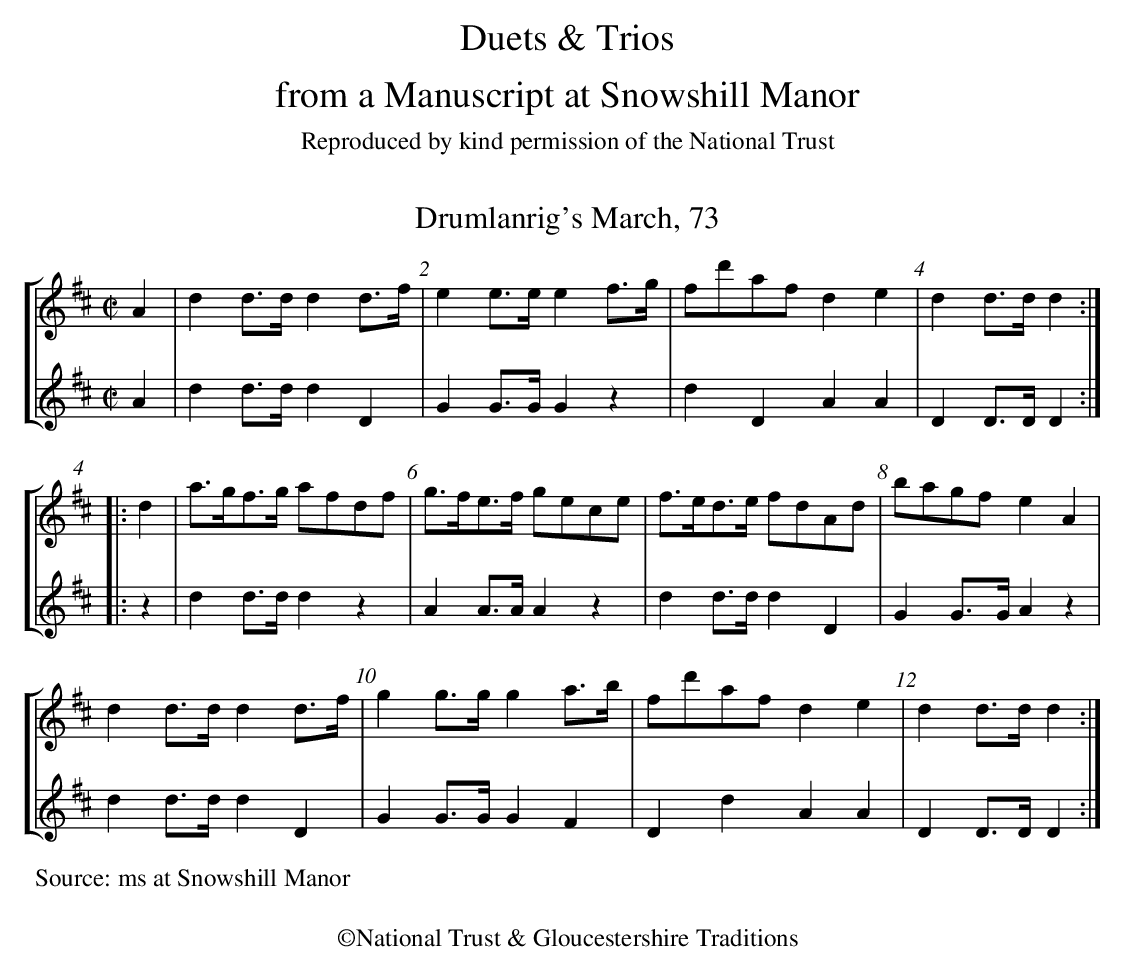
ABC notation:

X:1
T:Drumlanrig's March, 73
%%staves [1 2]
M:C|
L:1/8
K:D
V:1
A2 | d2 d>d d2 d>f | e2 e>e e2 f>g | fd'af d2 e2 | d2 d>d d2 :|
V:2
A2 | d2 d>d d2 D2 | G2 G>G G2 z2 | d2 D2 A2 A2 | D2 D>D D2 :|
V:1
|: d2 | a>gf>g afdf | g>fe>f gece | f>ed>e fdAd | bagf e2 A2 |
V:2
|: z2 | d2 d>d d2 z2 | A2 A>A A2 z2 | d2 d>d d2 D2 | G2 G>G A2 z2 |
V:1
d2 d>d d2 d>f | g2 g>g g2 a>b | fd'af d2 e2 | d2 d>d d2 :|
V:2
d2 d>d d2 D2 | G2 G>G G2 F2 | D2 d2 A2 A2 | D2 D>D D2 :|
